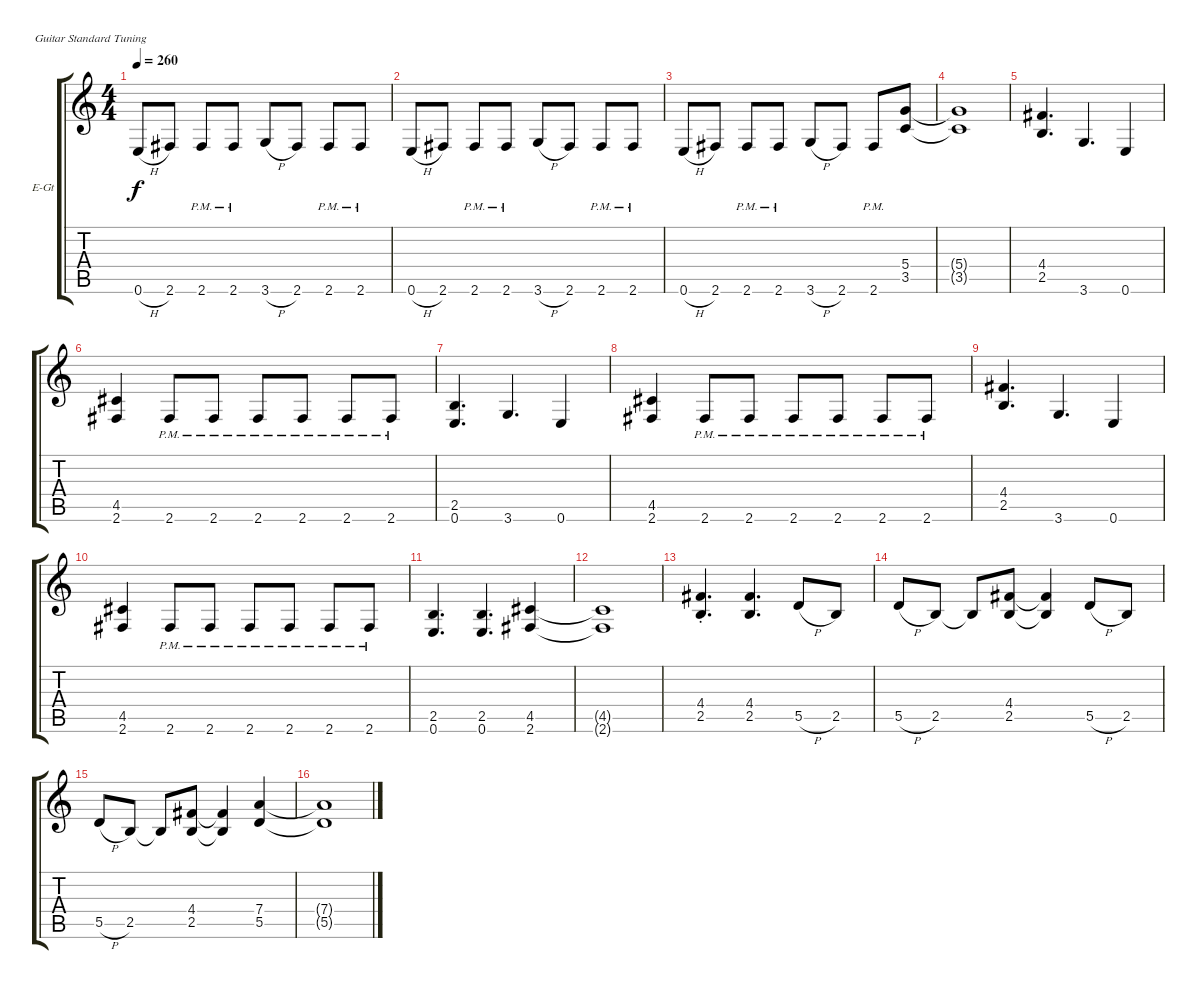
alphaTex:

\defaultSystemsLayout 4
\bracketExtendMode groupsimilarinstruments
\firstSystemTrackNameOrientation horizontal
\otherSystemsTrackNameOrientation horizontal
\track ("Herman Frank" "E-Gt") {instrument distortionguitar}
\staff {score tabs}
\tuning (E4 B3 G3 D3 A2 E2)
\ts (4 4)
\tempo 260
\clef g2
\ks c
0.6{h}.8{dy f} 2.6.8 2.6{pm}.8 2.6{pm}.8 3.6{h}.8 2.6.8 2.6{pm}.8 2.6{pm}.8 |
0.6{h}.8 2.6.8 2.6{pm}.8 2.6{pm}.8 3.6{h}.8 2.6.8 2.6{pm}.8 2.6{pm}.8 |
0.6{h}.8 2.6.8 2.6{pm}.8 2.6{pm}.8 3.6{h}.8 2.6.8 2.6{pm}.8 (5.4 3.5).8 |
(3.5{t} 5.4{t}).1 |
(4.4 2.5).4{d} 3.6.4{d} 0.6.4 |
(4.5 2.6).4 2.6{pm}.8 2.6{pm}.8 2.6{pm}.8 2.6{pm}.8 2.6{pm}.8 2.6{pm}.8 |
(2.5 0.6).4{d} 3.6.4{d} 0.6.4 |
(4.5 2.6).4 2.6{pm}.8 2.6{pm}.8 2.6{pm}.8 2.6{pm}.8 2.6{pm}.8 2.6{pm}.8 |
(4.4 2.5).4{d} 3.6.4{d} 0.6.4 |
(4.5 2.6).4 2.6{pm}.8 2.6{pm}.8 2.6{pm}.8 2.6{pm}.8 2.6{pm}.8 2.6{pm}.8 |
(2.5 0.6).4{d} (2.5 0.6).4{d} (4.5 2.6).4 |
(4.5{t} 2.6{t}).1 |
(4.4{st} 2.5{st}).4{d} (4.4 2.5).4{d} 5.5{h}.8 2.5.8 |
5.5{h}.8 2.5.8 2.5{t}.8 (4.4 2.5).8 (4.4{t} 2.5{t}).4 5.5{h}.8 2.5.8 |
5.5{h}.8 2.5.8 2.5{t}.8 (4.4 2.5).8 (4.4{t} 2.5{t}).4 (7.4 5.5).4 |
(5.5{t} 7.4{t}).1
